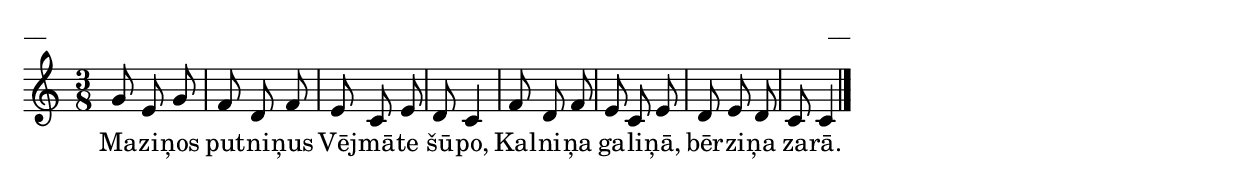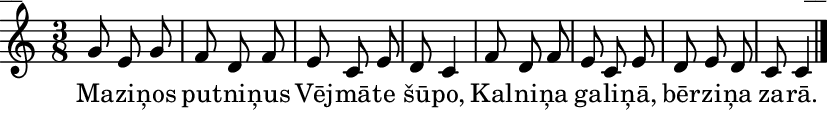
\version "2.13.18"
#(ly:set-option 'crop #t)

%\header {
%    title = "Maziņos putniņus Vējmāte šūpo",AA lapas
%}
\paper {
line-width = 14\cm
left-margin = 0.4\cm
between-system-padding = 0.1\cm
between-system-space = 0.1\cm
}
\layout {
indent = #0
ragged-last = ##f
}

voiceA = \relative c' {
\clef "treble"
\key c \major
\time 3/8
g'8 e g |
f8 d f |
e8 c e |
d8 c4 |
f8 d f |
e8 c e |
d8 e d |
c8 c4 |
\bar "|."
} 

lyricA = \lyricmode {
Ma -- zi -- ņos put -- ni -- ņus Vēj -- mā -- te šū -- po,
Kal -- ni -- ņa ga -- li -- ņā, bēr -- zi -- ņa za -- rā.
} 

fullScore = <<
\new Staff {
<<
\new Voice = "voiceA" { \oneVoice \autoBeamOff \voiceA }
\new Lyrics \lyricsto "voiceA" \lyricA
>>
}
>>

\score {
\fullScore
\header { piece = "__" opus = "__" }
}
\markup { \with-color #(x11-color 'white) \sans \smaller "__" }
\score {
\unfoldRepeats
\fullScore
\midi {
\context { \Staff \remove "Staff_performer" }
\context { \Voice \consists "Staff_performer" }
}
}


